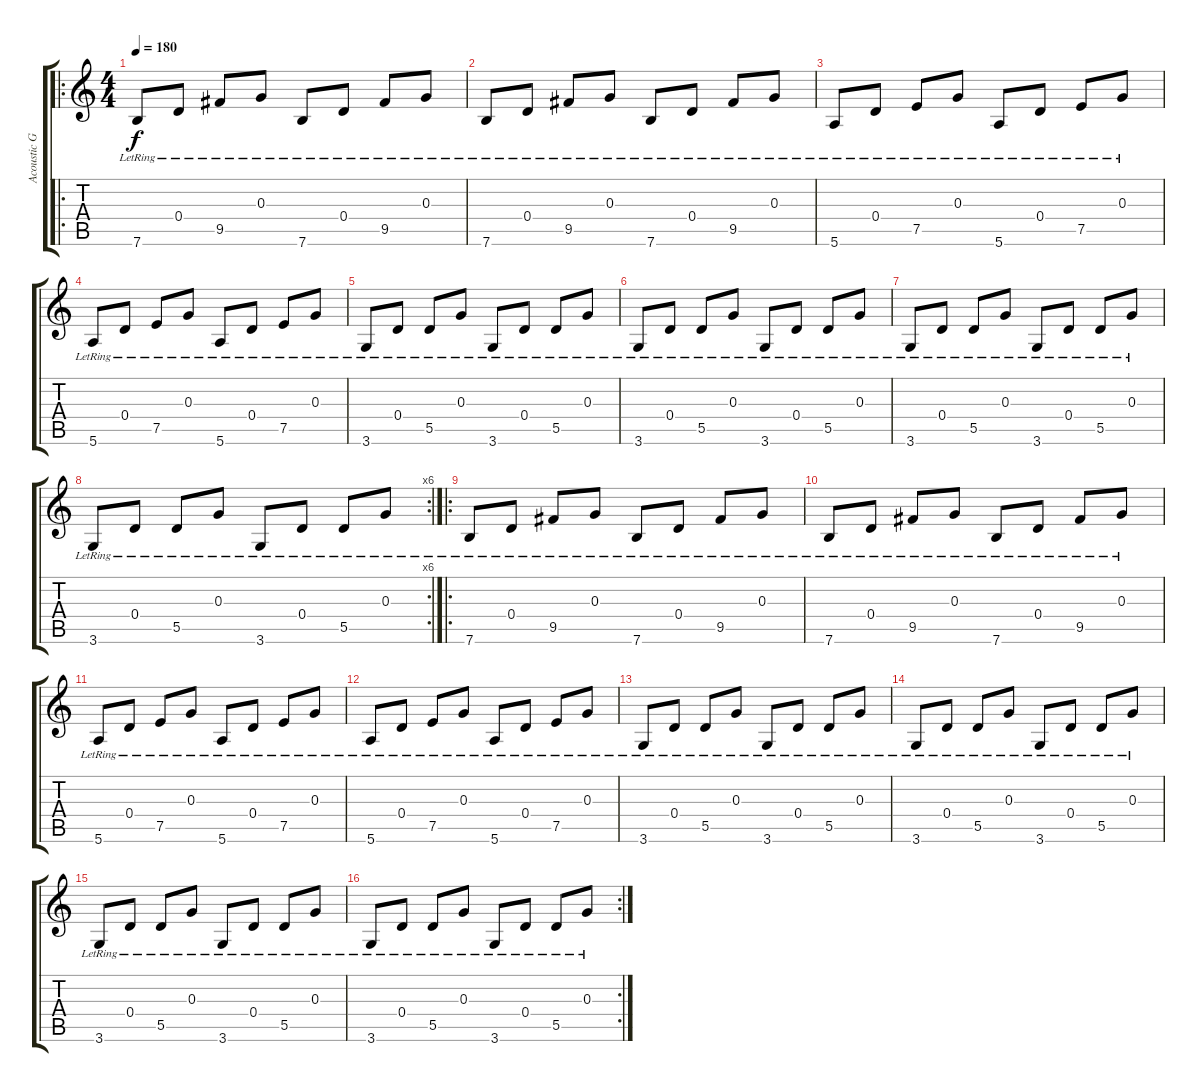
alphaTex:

\track ("Acoustic Guitar 1" "Acoustic G") {instrument acousticguitarnylon}
\staff {score tabs}
\tuning (E4 B3 G3 D3 A2 E2) {hide}
\ro
\ts (4 4)
\tempo 180
\clef g2
\ks c
7.6{lr}.8{dy f} 0.4{lr}.8 9.5{lr}.8 0.3{lr}.8 7.6{lr}.8 0.4{lr}.8 9.5{lr}.8 0.3{lr}.8 |
7.6{lr}.8 0.4{lr}.8 9.5{lr}.8 0.3{lr}.8 7.6{lr}.8 0.4{lr}.8 9.5{lr}.8 0.3{lr}.8 |
5.6{lr}.8 0.4{lr}.8 7.5{lr}.8 0.3{lr}.8 5.6{lr}.8 0.4{lr}.8 7.5{lr}.8 0.3{lr}.8 |
5.6{lr}.8 0.4{lr}.8 7.5{lr}.8 0.3{lr}.8 5.6{lr}.8 0.4{lr}.8 7.5{lr}.8 0.3{lr}.8 |
3.6{lr}.8 0.4{lr}.8 5.5{lr}.8 0.3{lr}.8 3.6{lr}.8 0.4{lr}.8 5.5{lr}.8 0.3{lr}.8 |
3.6{lr}.8 0.4{lr}.8 5.5{lr}.8 0.3{lr}.8 3.6{lr}.8 0.4{lr}.8 5.5{lr}.8 0.3{lr}.8 |
3.6{lr}.8 0.4{lr}.8 5.5{lr}.8 0.3{lr}.8 3.6{lr}.8 0.4{lr}.8 5.5{lr}.8 0.3{lr}.8 |
\rc 6
3.6{lr}.8 0.4{lr}.8 5.5{lr}.8 0.3{lr}.8 3.6{lr}.8 0.4{lr}.8 5.5{lr}.8 0.3{lr}.8 |
\ro
7.6{lr}.8 0.4{lr}.8 9.5{lr}.8 0.3{lr}.8 7.6{lr}.8 0.4{lr}.8 9.5{lr}.8 0.3{lr}.8 |
7.6{lr}.8 0.4{lr}.8 9.5{lr}.8 0.3{lr}.8 7.6{lr}.8 0.4{lr}.8 9.5{lr}.8 0.3{lr}.8 |
5.6{lr}.8 0.4{lr}.8 7.5{lr}.8 0.3{lr}.8 5.6{lr}.8 0.4{lr}.8 7.5{lr}.8 0.3{lr}.8 |
5.6{lr}.8 0.4{lr}.8 7.5{lr}.8 0.3{lr}.8 5.6{lr}.8 0.4{lr}.8 7.5{lr}.8 0.3{lr}.8 |
3.6{lr}.8 0.4{lr}.8 5.5{lr}.8 0.3{lr}.8 3.6{lr}.8 0.4{lr}.8 5.5{lr}.8 0.3{lr}.8 |
3.6{lr}.8 0.4{lr}.8 5.5{lr}.8 0.3{lr}.8 3.6{lr}.8 0.4{lr}.8 5.5{lr}.8 0.3{lr}.8 |
3.6{lr}.8 0.4{lr}.8 5.5{lr}.8 0.3{lr}.8 3.6{lr}.8 0.4{lr}.8 5.5{lr}.8 0.3{lr}.8 |
\rc 2
3.6{lr}.8 0.4{lr}.8 5.5{lr}.8 0.3{lr}.8 3.6{lr}.8 0.4{lr}.8 5.5{lr}.8 0.3{lr}.8
